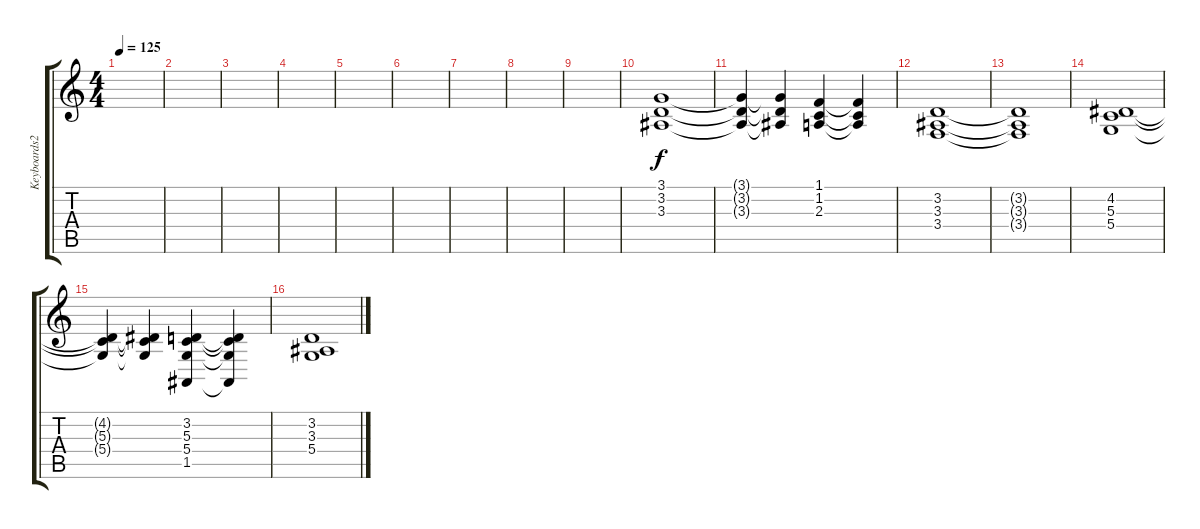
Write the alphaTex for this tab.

\track ("Keyboards2" "Keyboards2") {instrument pad8sweep}
\staff {score tabs}
\tuning (E4 B3 G3 D3 A2 E2) {hide}
\ts (4 4)
\tempo 125
\clef g2
\ks c
|
|
|
|
|
|
|
|
|
(3.1 3.2 3.3).1 |
(3.1{t} 3.2{t} 3.3{t}).4 (3.1{t} 3.2{t} 3.3{t}).4 (1.1 1.2 2.3).4 (1.1{t} 1.2{t} 2.3{t}).4 |
(3.2 3.3 3.4).1 |
(3.2{t} 3.3{t} 3.4{t}).1 |
(4.2 5.3 5.4).1 |
(4.2{t} 5.3{t} 5.4{t}).4 (4.2{t} 5.3{t} 5.4{t}).4 (3.2 5.3 5.4 1.5).4 (3.2{t} 5.3{t} 5.4{t} 1.5{t}).4 |
(3.2 3.3 5.4).1
